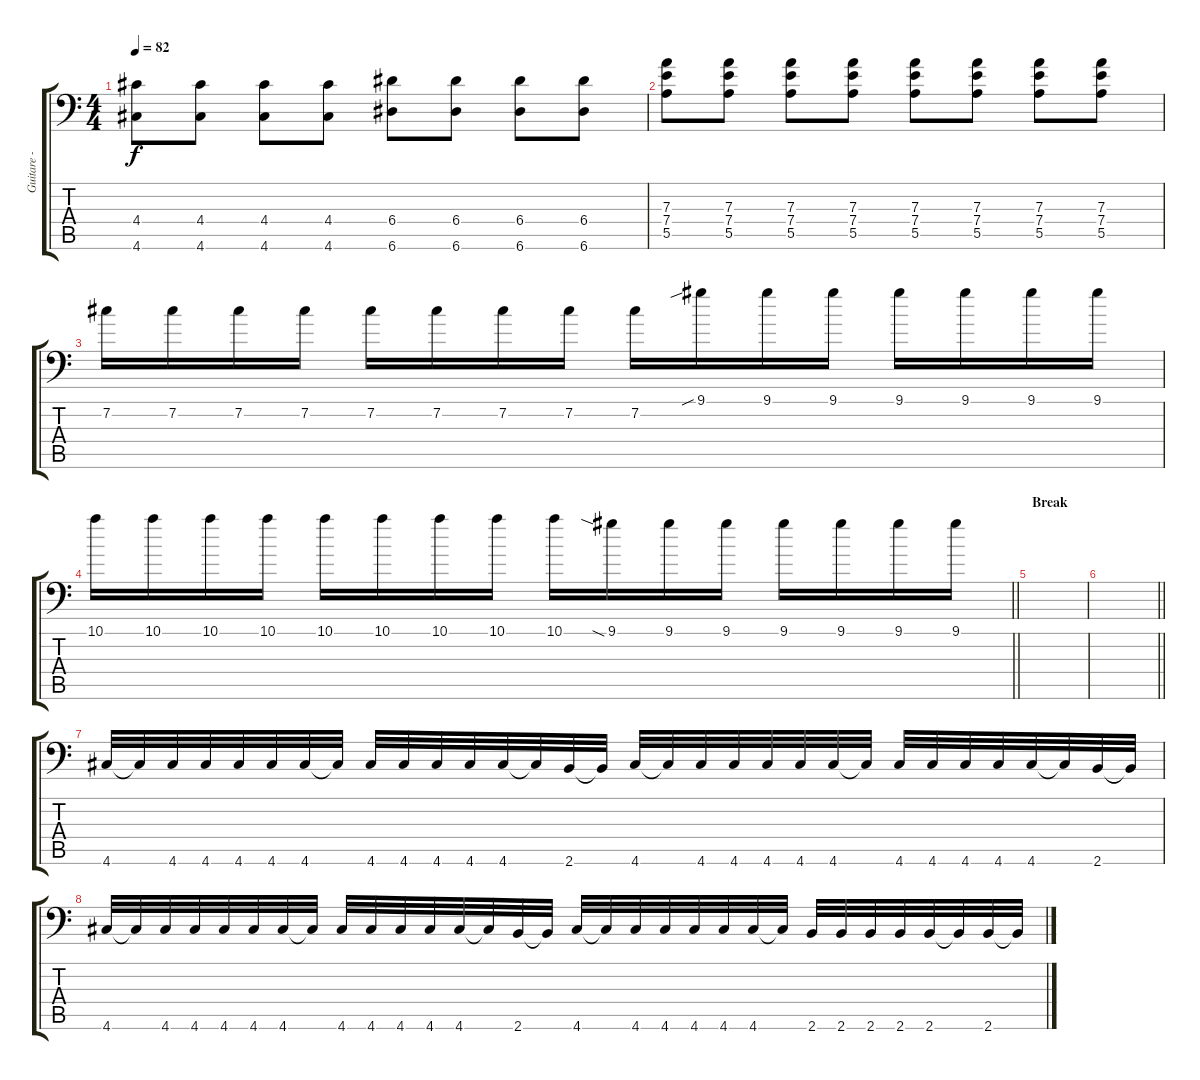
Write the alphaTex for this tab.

\track ("Guitare - right (Davy)" "Guitare - ") {instrument distortionguitar}
\staff {score tabs}
\tuning (B3 Gb3 D3 A2 E2 A1) {hide}
\ts (4 4)
\tempo 82
\clef f4
\ks c
(4.4 4.6).8{dy f} (4.4 4.6).8 (4.4 4.6).8 (4.4 4.6).8 (6.4 6.6).8 (6.4 6.6).8 (6.4 6.6).8 (6.4 6.6).8 |
(7.3 7.4 5.5).8 (7.3 7.4 5.5).8 (7.3 7.4 5.5).8 (7.3 7.4 5.5).8 (7.3 7.4 5.5).8 (7.3 7.4 5.5).8 (7.3 7.4 5.5).8 (7.3 7.4 5.5).8 |
7.2.16 7.2.16 7.2.16 7.2.16 7.2.16 7.2.16 7.2.16 7.2.16 7.2.16 9.1{sib}.16 9.1.16 9.1.16 9.1.16 9.1.16 9.1.16 9.1.16 |
\barLineRight lightlight
10.1.16 10.1.16 10.1.16 10.1.16 10.1.16 10.1.16 10.1.16 10.1.16 10.1.16 9.1{sia}.16 9.1.16 9.1.16 9.1.16 9.1.16 9.1.16 9.1.16 |
\section ("" "Break")
|
\barLineRight lightlight
|
4.6.32 4.6{t}.32 4.6.32 4.6.32 4.6.32 4.6.32 4.6.32 4.6{t}.32 4.6.32 4.6.32 4.6.32 4.6.32 4.6.32 4.6{t}.32 2.6.32 2.6{t}.32 4.6.32 4.6{t}.32 4.6.32 4.6.32 4.6.32 4.6.32 4.6.32 4.6{t}.32 4.6.32 4.6.32 4.6.32 4.6.32 4.6.32 4.6{t}.32 2.6.32 2.6{t}.32 |
4.6.32 4.6{t}.32 4.6.32 4.6.32 4.6.32 4.6.32 4.6.32 4.6{t}.32 4.6.32 4.6.32 4.6.32 4.6.32 4.6.32 4.6{t}.32 2.6.32 2.6{t}.32 4.6.32 4.6{t}.32 4.6.32 4.6.32 4.6.32 4.6.32 4.6.32 4.6{t}.32 2.6.32 2.6.32 2.6.32 2.6.32 2.6.32 2.6{t}.32 2.6.32 2.6{t}.32
